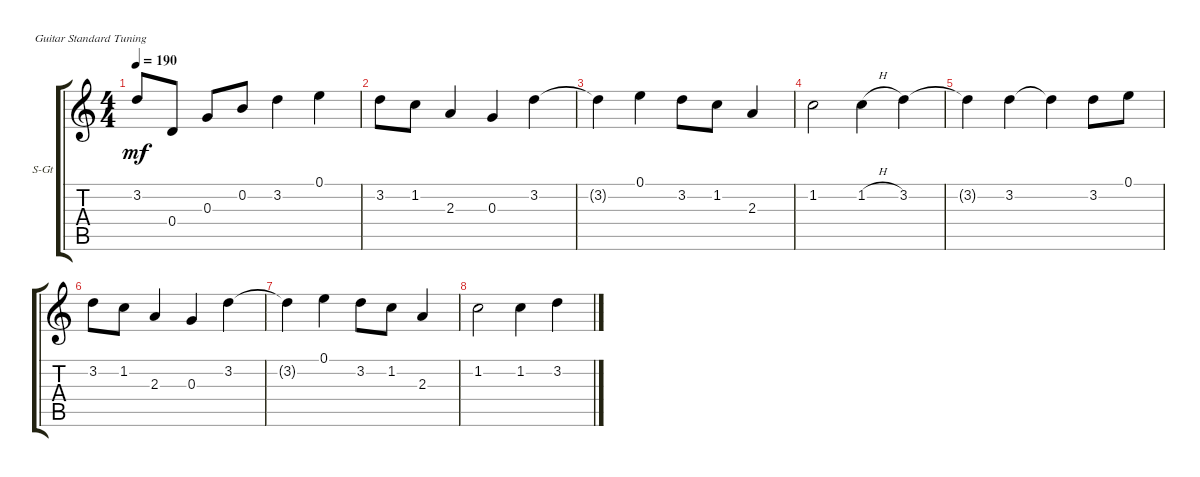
\defaultSystemsLayout 4
\bracketExtendMode groupsimilarinstruments
\firstSystemTrackNameOrientation horizontal
\otherSystemsTrackNameOrientation horizontal
\track ("Steel Guitar" "S-Gt") {instrument acousticguitarsteel}
\staff {score tabs}
\tuning (E4 B3 G3 D3 A2 E2)
\ts (4 4)
\tempo 190
\clef g2
\ks c
3.2.8{dy mf instrument acousticguitarsteel} 0.4.8 0.3.8 0.2.8 3.2.4 0.1.4 |
3.2.8 1.2.8 2.3.4 0.3.4 3.2.4 |
3.2{t}.4 0.1.4 3.2.8 1.2.8 2.3.4 |
1.2.2 1.2{h}.4 3.2.4 |
3.2{t}.4 3.2.4 3.2{t}.4 3.2.8 0.1.8 |
3.2.8 1.2.8 2.3.4 0.3.4 3.2.4 |
3.2{t}.4 0.1.4 3.2.8 1.2.8 2.3.4 |
1.2.2 1.2.4 3.2.4
